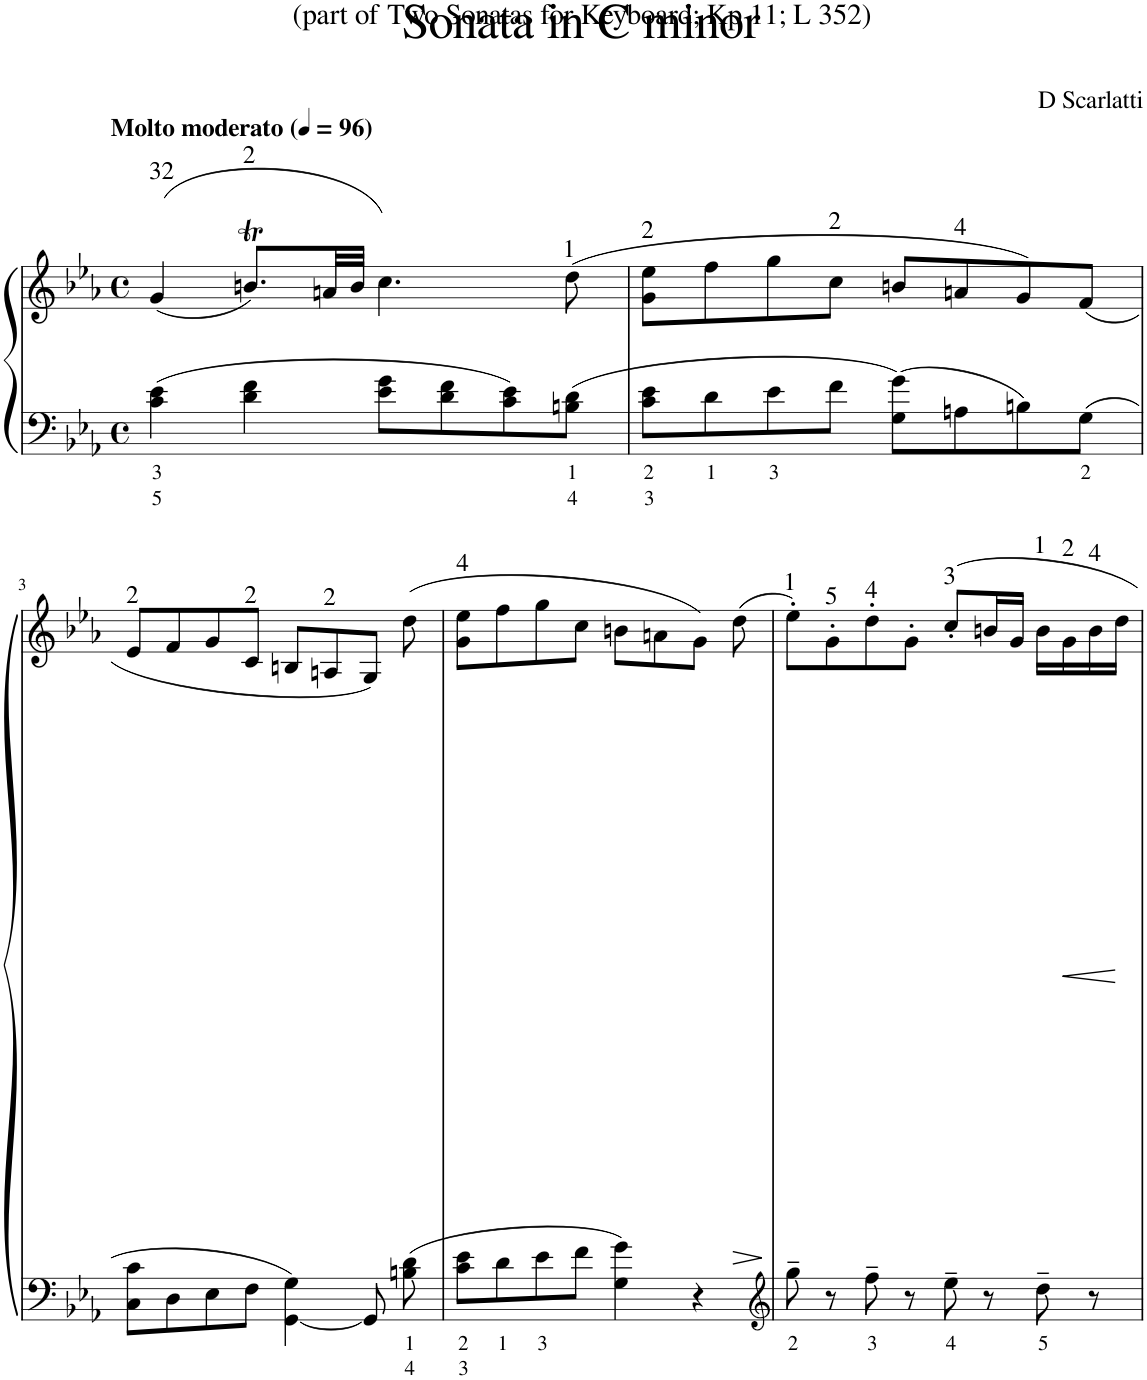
**kern	**text	**text	**kern	**dynam	**harte
*part1	*part1	*part1	*part1	*part1	*part1
*staff2	*staff2	*staff2	*staff1	*staff1/2	*
*I"Piano	*	*	*	*	*
*I'Pno	*	*	*	*	*
*clefF4	*	*	*clefG2	*	*
*k[b-e-a-]	*	*	*k[b-e-a-]	*	*
*M4/4	*	*	*M4/4	*	*
*met(c)	*	*	*met(c)	*	*
*MM96	*	*	*MM96	*	*
=1	=1	=1	=1	=1	=1
!	!	!	!LO:TX:a:B:t=Molto moderato	!	!
!	!LO:LY:b	!LO:LY:b	!	!	!LO:H:kt=32
4c\ 4e-\	3	5	((4g/	.	N
!	!	!	!	!	!LO:H:kt=2
4d\ 4f\	.	.	8.bnt/L)	.	N
.	.	.	32an/LL	.	.
.	.	.	32b/JJJ	.	.
8e-\ 8g\L	.	.	4.cc\)	.	.
8d\ 8f\	.	.	.	.	.
8c\ 8e-\	.	.	.	.	.
!	!LO:LY:b	!LO:LY:b	!	!	!LO:H:kt=1
8Bn\ 8d\J	1	4	(8dd\	.	N
=2	=2	=2	=2	=2	=2
!	!LO:LY:b	!LO:LY:b	!	!	!LO:H:kt=2
8c\ 8e-\L	2	3	8g\ 8ee-\L	.	N
!	!LO:LY:b	!	!	!	!
8d\	1	.	8ff\	.	.
!	!LO:LY:b	!	!	!	!
8e-\	3	.	8gg\	.	.
!	!	!	!	!	!LO:H:kt=2
8f\J	.	.	8cc\J	.	N
8G\ 8g\L	.	.	8bn/L	.	.
!	!	!	!	!	!LO:H:kt=4
8An\	.	.	8an/	.	N
8Bn\	.	.	8g/)	.	.
!	!LO:LY:b	!	!	!	!
8G\J	2	.	(8f/J	.	.
!!LO:LB:g=z
=3	=3	=3	=3	=3	=3
!	!	!	!	!	!LO:H:kt=2
8C\ 8c\L	.	.	8e-/L	.	N
8D\	.	.	8f/	.	.
8E-\	.	.	8g/	.	.
!	!	!	!	!	!LO:H:kt=2
8F\J	.	.	8c/J	.	N
[4GG\ 4G\	.	.	8Bn/L	.	.
!	!	!	!	!	!LO:H:kt=2
.	.	.	8An/	.	N
8GG/]	.	.	8G/J)	.	.
!	!LO:LY:b	!LO:LY:b	!	!	!
8Bn\ 8d\	1	4	(8dd\	.	.
=4	=4	=4	=4	=4	=4
!	!LO:LY:b	!LO:LY:b	!	!	!LO:H:kt=4
8c\ 8e-\L	2	3	8g\ 8ee-\L	.	N
!	!LO:LY:b	!	!	!	!
8d\	1	.	8ff\	.	.
!	!LO:LY:b	!	!	!	!
8e-\	3	.	8gg\	.	.
8f\J	.	.	8cc\J	.	.
4G\ 4g\	.	.	8bn\L	.	.
.	.	.	8an\	.	.
4r	.	.	8g\J)	.	.
!	!	!	!	!LO:HP:b	!
.	.	.	(8dd\	>	.
.	.	.	.	]	.
=5	=5	=5	=5	=5	=5
*clefG2	*	*	*	*	*
!	!LO:LY:b	!	!	!	!LO:H:kt=1
8gg~\	2	.	8ee-'\L)	.	N
!	!	!	!	!	!LO:H:kt=5
8r	.	.	8g'\	.	N
!	!LO:LY:b	!	!	!	!LO:H:kt=4
8ff~\	3	.	8dd'\	.	N
8r	.	.	8g'\J	.	.
!	!LO:LY:b	!	!	!	!LO:H:kt=3
8ee-~\	4	.	8cc'/L	.	N
8r	.	.	16bn/L	.	.
.	.	.	16g/JJ	.	.
!	!LO:LY:b	!	!	!	!LO:H:kt=1
8dd~\	5	.	16b\LL	.	N
!	!	!	!	!LO:HP:b	!LO:H:kt=2
.	.	.	16g\	<	N
!	!	!	!	!	!LO:H:kt=4
8r	.	.	16b\	.	N
.	.	.	16dd\JJ	[	.
=	=	=	=	=	=
*-	*-	*-	*-	*-	*-
